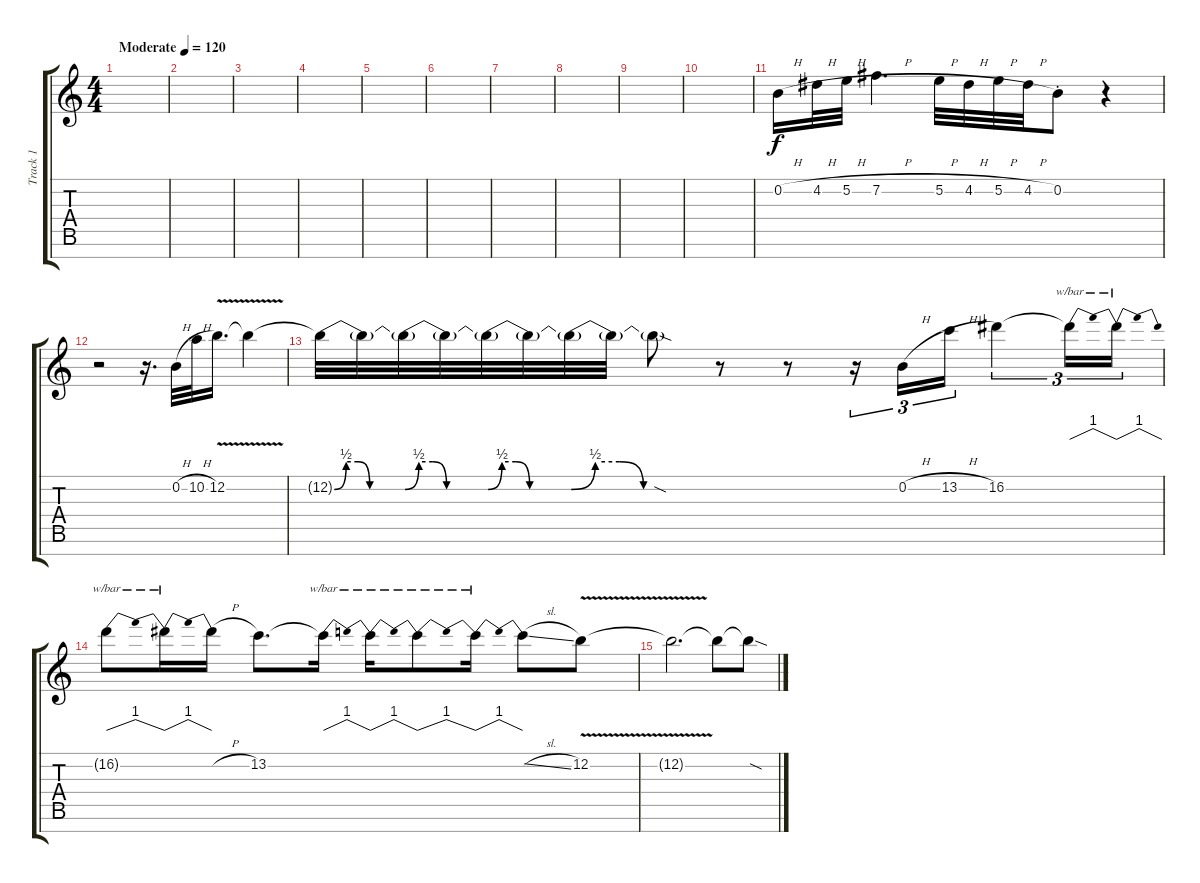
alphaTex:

\track ("Track 1" "Track 1") {instrument distortionguitar}
\staff {score tabs}
\tuning (E4 B3 G3 D3 A2 E2 B1) {hide}
\ts (4 4)
\tempo (120 "Moderate")
\clef g2
\ks c
|
|
|
|
|
|
|
|
|
|
0.2{h}.16 4.2{h}.32 5.2{h}.32 7.2{h}.4{d} 5.2{h}.32 4.2{h}.32 5.2{h}.32 4.2{h}.32 0.2{st}.8 r.4 |
r.2 r.16{d} 0.2{h}.32 10.2{h}.32 12.2{v}.16{d} 12.2{t}.4 |
12.2{be (custom 0 0 10 2 20 2 30 0 60 0) t}.32 12.2{t}.32 12.2{be (custom 0 0 10 2 20 2 30 0 60 0) t}.32 12.2{t}.32 12.2{be (custom 0 0 10 2 20 2 30 0 60 0) t}.32 12.2{t}.32 12.2{be (custom 0 0 10 2 20 2 30 0 60 0) t}.32 12.2{t}.32 12.2{sod t}.8 r.8 r.8 r.16{tu (3 2)} 0.2{h}.16{tu (3 2)} 13.2{h}.16{tu (3 2)} 16.2.4{tu (3 2)} 16.2{t}.16{tu (3 2) tbe (dip default 0 0 30 4 60 0)} 16.2{t}.16{tu (3 2) tbe (dip default 0 0 30 4 60 0)} |
16.2{t}.8{tbe (dip default 0 0 30 4 60 0)} 16.2{t}.16{tbe (dip default 0 0 30 4 60 0)} 16.2{h t}.16 13.2.8{d} 13.2{t}.16{tbe (dip default 0 0 30 4 60 0)} 13.2{t}.16{tbe (dip default 0 0 30 4 60 0)} 13.2{t}.8{tbe (dip default 0 0 30 4 60 0)} 13.2{t}.16{tbe (dip default 0 0 30 4 60 0)} 13.2{sl t}.8 12.2{v}.8 |
12.2{t}.2{d} 12.2{t}.8 12.2{sod t}.8
